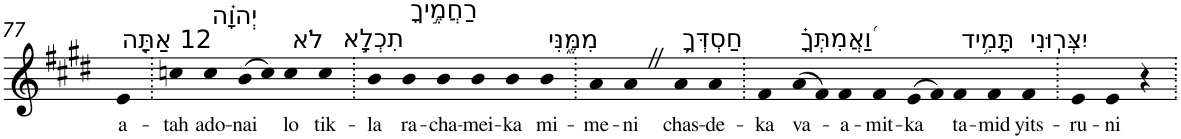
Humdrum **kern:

**kern	**text
*part1	*part1
*staff1	*staff1
*I"Piano	*
*I'Pno	*
!!LO:PB:g=z
*clefG2	*
*k[f#c#g#d#]	*
*E:	*
=77	=77
!LO:TX:a:t=12 אַתָּ֤ה	!
!	!LO:LY:b
4e	a-
=78.	=78.
!	!LO:LY:b
4ccn	-tah
!LO:TX:a:t=יְהוָ֗ה	!
!	!LO:LY:b
4cc	ado-
!	!LO:LY:b
(>8b	-nai
8cc)	.
!LO:TX:a:t=לֹא	!
!	!LO:LY:b
4cc	lo
!LO:TX:a:t=תִכְלָ֣א	!
!	!LO:LY:b
4cc	tik-
=79.	=79.
!	!LO:LY:b
4b	-la
!LO:TX:a:t=רַחֲמֶ֣יךָ	!
!	!LO:LY:b
4b	ra-
!	!LO:LY:b
4b	-cha-
!	!LO:LY:b
4b	-mei-
!	!LO:LY:b
4b	-ka
!LO:TX:a:t=מִמֶּ֑נִּי	!
!	!LO:LY:b
4b	mi-
=80.	=80.
!	!LO:LY:b
4a	-me-
!	!LO:LY:b
4aZ	-ni
!LO:TX:a:t=חַסְדְּךָ֥	!
!	!LO:LY:b
4a	chas-
!	!LO:LY:b
4a	-de-
=81.	=81.
!	!LO:LY:b
4f#	-ka
!LO:TX:a:t=וַ֝אֲמִתְּךָ֗	!
!	!LO:LY:b
(>8a	va-
8f#)	.
!	!LO:LY:b
4f#	-a-
!	!LO:LY:b
4f#	-mit-
!	!LO:LY:b
(>8e	-ka
8f#)	.
!LO:TX:a:t=תָּמִ֥יד	!
!	!LO:LY:b
4f#	ta-
!	!LO:LY:b
4f#	-mid
!LO:TX:a:t=יִצְּרֽוּנִי	!
!	!LO:LY:b
4f#	yits-
=82.	=82.
!	!LO:LY:b
4e	-ru-
!	!LO:LY:b
4e	-ni
4r	.
=.	=.
*-	*-
